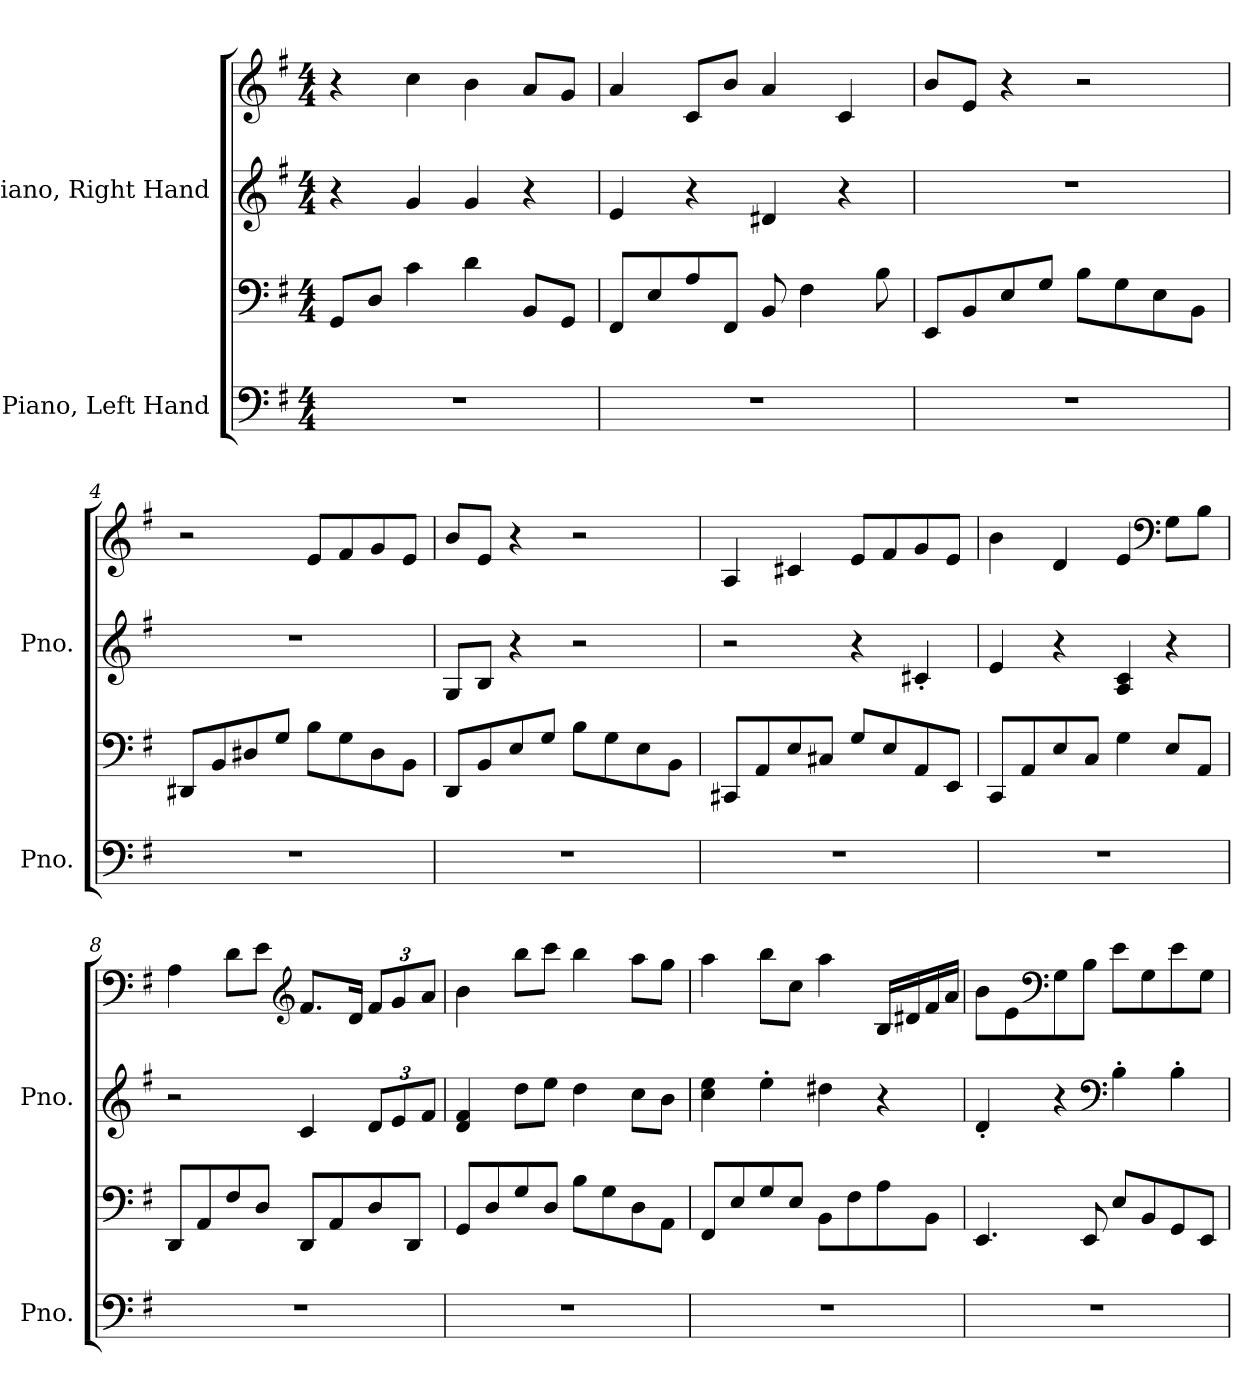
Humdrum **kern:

**kern	**kern	**kern	**kern
*part2	*part2	*part1	*part1
*staff4	*staff3	*staff2	*staff1
*I"Piano, Left Hand	*	*I"Piano, Right Hand	*
*I'Pno.	*	*I'Pno.	*
*clefF4	*clefF4	*clefG2	*clefG2
*k[f#]	*k[f#]	*k[f#]	*k[f#]
*M4/4	*M4/4	*M4/4	*M4/4
*MM100	*MM100	*MM100	*MM100
=1	=1	=1	=1
1r	8GG/L	4r	4r
.	8D/J	.	.
.	4c\	4g/	4cc\
.	4d\	4g/	4b\
.	8BB/L	4r	8a/L
.	8GG/J	.	8g/J
=2	=2	=2	=2
1r	8FF#/L	4e/	4a/
.	8E/	.	.
.	8A/	4r	8c/L
.	8FF#/J	.	8b/J
.	8BB/	4d#X/	4a/
.	4F#\	.	.
.	.	4r	4c/
.	8B\	.	.
!!LO:LB:g=z
=3	=3	=3	=3
1r	8EE/L	1r	8b/L
.	8BB/	.	8e/J
.	8E/	.	4r
.	8G/J	.	.
.	8B\L	.	2r
.	8G\	.	.
.	8E\	.	.
.	8BB\J	.	.
=4	=4	=4	=4
1r	8DD#X/L	1r	2r
.	8BB/	.	.
.	8D#X/	.	.
.	8G/J	.	.
.	8B\L	.	8e/L
.	8G\	.	8f#/
.	8D#\	.	8g/
.	8BB\J	.	8e/J
=5	=5	=5	=5
1r	8DD/L	8G/L	8b/L
.	8BB/	8B/J	8e/J
.	8E/	4r	4r
.	8G/J	.	.
.	8B\L	2r	2r
.	8G\	.	.
.	8E\	.	.
.	8BB\J	.	.
=6	=6	=6	=6
1r	8CC#X/L	2r	4A/
.	8AA/	.	.
.	8E/	.	4c#X/
.	8C#X/J	.	.
.	8G/L	4r	8e/L
.	8E/	.	8f#/
.	8AA/	4c#X'/	8g/
.	8EE/J	.	8e/J
!!LO:LB:g=z
=7	=7	=7	=7
1r	8CC/L	4e/	4b\
.	8AA/	.	.
.	8E/	4r	4d/
.	8C/J	.	.
.	4G\	4A/ 4c/	4e/
*	*	*	*clefF4
.	8E/L	4r	8G\L
.	8AA/J	.	8B\J
=8	=8	=8	=8
1r	8DD/L	2r	4A\
.	8AA/	.	.
.	8F#/	.	8d\L
.	8D/J	.	8e\J
*	*	*	*clefG2
.	8DD/L	4c/	8.f#/L
.	8AA/	.	.
.	.	.	16d/Jk
*	*	*Xbrackettup	*Xbrackettup
.	8D/	12d/L	12f#/L
.	.	12e/	12g/
.	8DD/J	.	.
.	.	12f#/J	12a/J
=9	=9	=9	=9
1r	8GG/L	4d/ 4f#/	4b\
.	8D/	.	.
.	8G/	8dd\L	8bb\L
.	8D/J	8ee\J	8ccc\J
.	8B\L	4dd\	4bb\
.	8G\	.	.
.	8D\	8cc\L	8aa\L
.	8AA\J	8b\J	8gg\J
=10	=10	=10	=10
1r	8FF#/L	4cc\ 4ee\	4aa\
.	8E/	.	.
.	8G/	4ee'\	8bb\L
.	8E/J	.	8cc\J
.	8BB\L	4dd#X\	4aa\
.	8F#\	.	.
.	8A\	4r	16B/LL
.	.	.	16d#X/
.	8BB\J	.	16f#/
.	.	.	16a/JJ
!!LO:PB:g=z
=11	=11	=11	=11
1r	4.EE/	4d'/	8b\L
.	.	.	8e\
*	*	*	*clefF4
.	.	4r	8G\
.	8EE/	.	8B\J
*	*	*clefF4	*
.	8E/L	4B'\	8e\L
.	8BB/	.	8G\
.	8GG/	4B'\	8e\
.	8EE/J	.	8G\J
=	=	=	=
*-	*-	*-	*-
